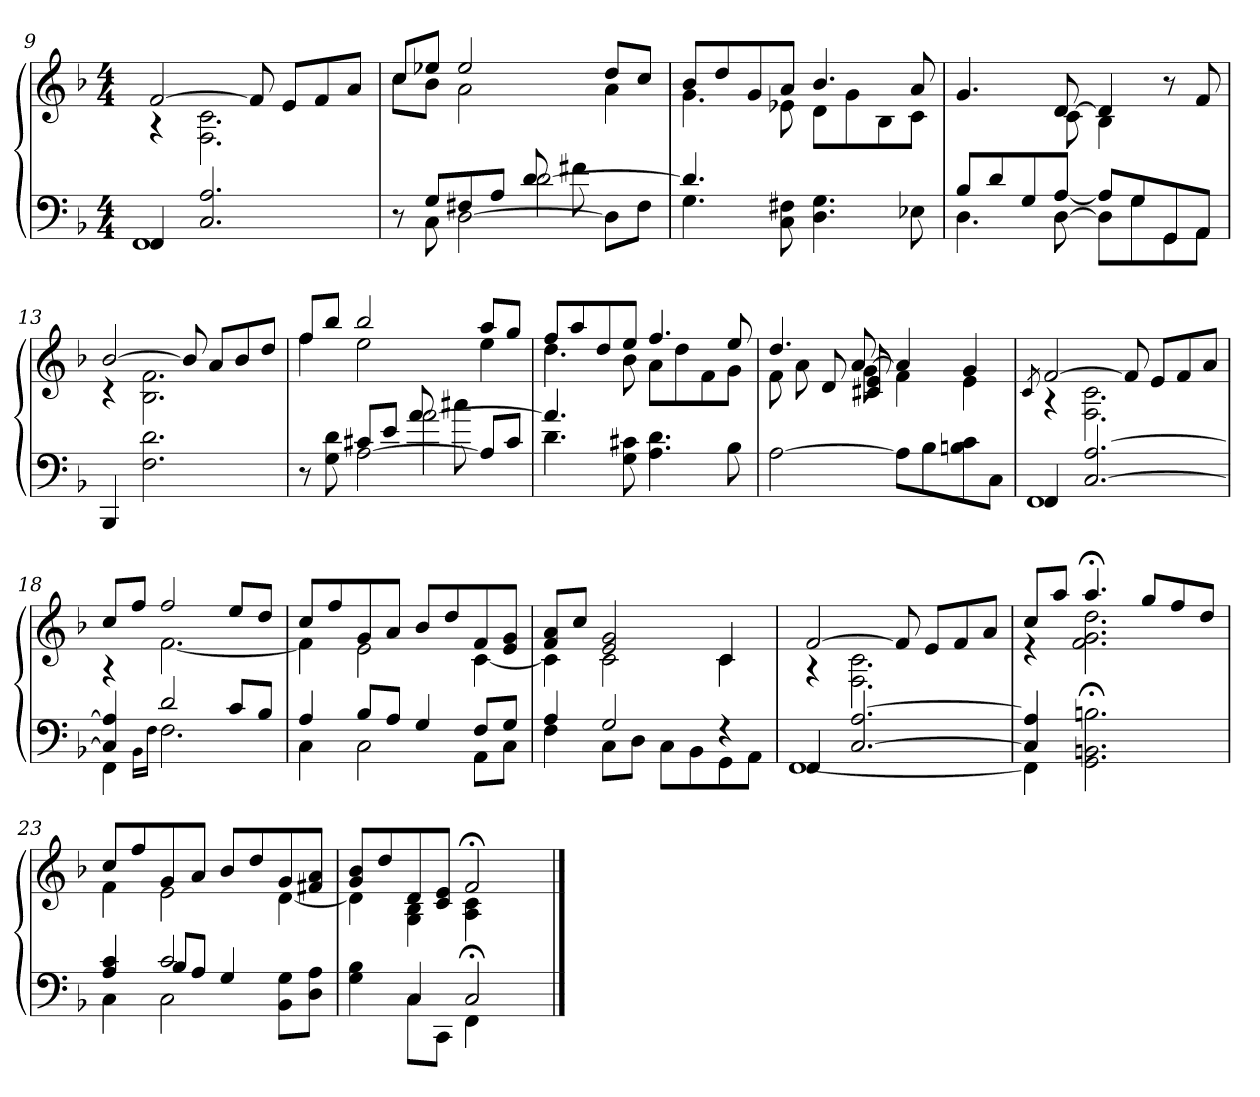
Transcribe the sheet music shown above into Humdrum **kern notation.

**kern	**kern
*part1	*part1
*staff2	*staff1
*clefF4	*clefG2
*k[b-]	*k[b-]
*F:	*F:
*M4/4	*M4/4
=9	=9
*^	*^
4FF/	1FF	[2f/	4rA
2.C/ 2.A/	.	.	2.F\ 2.c\
.	.	8f/]	.
.	.	8e/L	.
.	.	8f/	.
.	.	8a/J	.
=10	=10	=10	=10
*	*^	*	*
8r	8ryy	2ryy	8cc/L	8cc\L
8C\	8G/L	.	8ee-X/J	8b-\J
[2D\	8F#X/	.	2ee-/	2a\
.	8A/J	.	.	.
.	8d/	[2d\	.	.
.	8f#X\	.	.	.
8D\L]	4ryy	.	8dd/L	4a\
8F#\J	.	.	8cc/J	.
*	*v	*v	*	*
=11	=11	=11	=11
4.G\	4.d/]	8b-/L	4.g\
.	.	8dd/	.
.	.	8g/	.
8C\ 8F#X\	2ryy	8a/J	8e-X\
4.D\ 4.G\	.	4.b-/	8d\L
.	.	.	8g\
.	.	.	8B-\
8E-X\	8ryy	8a/	8c\J
=12	=12	=12	=12
4.D\	8B-/L	4.g/	4ryy
.	8d/	.	.
.	8G/	.	8ryy
[8D\	[8A/J	[8d/	8c\
8D\L]	8A/L]	4d/]	4B-\
8G\	8G/	.	.
8GG\	8GG/	8r	4ryy
8AA\J	8AA/J	8f/	.
*v	*v	*	*
=13	=13	=13
4BBB-/	[2b-/	4rc
2.F\ 2.d\	.	2.B-\ 2.f\
.	8b-/]	.
.	8a/L	.
.	8b-/	.
.	8dd/J	.
=14	=14	=14
*^	*	*
*	*^	*	*
8r	4ryy	2ryy	8ff/L	4ff\
8G\ 8d\	.	.	8bb-/J	.
[2A\	8c#X/L	.	2bb-/	2ee\
.	8e/J	.	.	.
.	8a/	[2a\	.	.
.	8cc#X\	.	.	.
8A/L]	4ryy	.	8aa/L	4ee\
8c#/J	.	.	8gg/J	.
*	*v	*v	*	*
=15	=15	=15	=15
4.d\	4.a/]	8ff/L	4.dd\
.	.	8aa/	.
.	.	8dd/	.
8G\ 8c#X\	2ryy	8ee/J	8b-\
4.A\ 4.d\	.	4.ff/	8a\L
.	.	.	8dd\
.	.	.	8f\
8B-\	8ryy	8ee/	8g\J
*v	*v	*	*
=16	=16	=16
*	*	*^
[2A\	4.dd/	4ryy	8f\
.	.	.	8a\
.	.	8ryy	8d/
.	[8a/	8g\	8c#X/ 8e/
8A\L]	4a/]	4f\	2ryy
8B-\	.	.	.
8Bn\ 8c\	4g/	4e\	.
8C\J	.	.	.
*	*v	*v	*v
=17	=17
.	8qc/
*^	*^
4FF/	1FF	[2f/	4rA
[2.C/ [2.A/	.	.	2.F\ 2.c\
.	.	8f/]	.
.	.	8e/L	.
.	.	8f/	.
.	.	8a/J	.
=18	=18	=18	=18
4C]/ 4A]/	4FF\	8cc/L	4rA
.	.	8ff/J	.
.	16qqBB-\LL	.	.
.	16qqF\JJ	.	.
2d/	2.F\	2ff/	[2.f\
8c/L	.	8ee/L	.
8B-/J	.	8dd/J	.
=19	=19	=19	=19
4A/	4C\	8cc/L	4f\]
.	.	8ff/	.
8B-/L	2C\	8g/	2e\
8A/J	.	8a/J	.
4G/	.	8b-/L	.
.	.	8dd/	.
8F/L	8AA\L	8f/	[4c\
8G/J	8C\J	8e/ 8g/J	.
=20	=20	=20	=20
4A/	4F\	8f/ 8a/L	4c\]
.	.	8cc/J	.
2G/	8C\L	2e/ 2g/	2c\
.	8D\J	.	.
.	8C\L	.	.
.	8BB-\	.	.
4rF	8GG\	4c/	4c\
.	8AA\J	.	.
=21	=21	=21	=21
4FF/	[1FF	[2f/	4rA
[2.C/ [2.A/	.	.	2.F\ 2.c\
.	.	8f/]	.
.	.	8e/L	.
.	.	8f/	.
.	.	8a/J	.
=22	=22	=22	=22
4C]/ 4A]/	4FF\]	8cc/L	4re
.	.	8aa/J	.
2.GG;<\ 2.BBn;<\ 2.Bn;<\	2ryy	4.aa;</	2.f\ 2.g\ 2.dd\
.	.	8gg/L	.
.	4ryy	8ff/	.
.	.	8dd/J	.
=23	=23	=23	=23
*	*^	*	*
4A/ 4c/	4C\	4ryy	8cc/L	4f\
.	.	.	8ff/	.
2c/	8B-/L	2C\	8g/	2e\
.	8A/J	.	8a/J	.
.	4G/	.	8b-/L	.
.	.	.	8dd/	.
8BB-\ 8G\L	4ryy	4ryy	8g/	[4d\
8D\ 8A\J	.	.	8f#X/ 8a/J	.
*	*v	*v	*	*
=24	=24	=24	=24
4G\ 4B-\	4ryy	8g/ 8b-/L	4d\]
.	.	8dd/	.
4C/	8C\L	8d/	4G\ 4B-\
.	8CC\J	8c/ 8e/J	.
2C;</	4FF\	2f;</	4A\ 4c\
.	4ryy	.	4ryy
*v	*v	*	*
*	*v	*v
==	==
*-	*-
